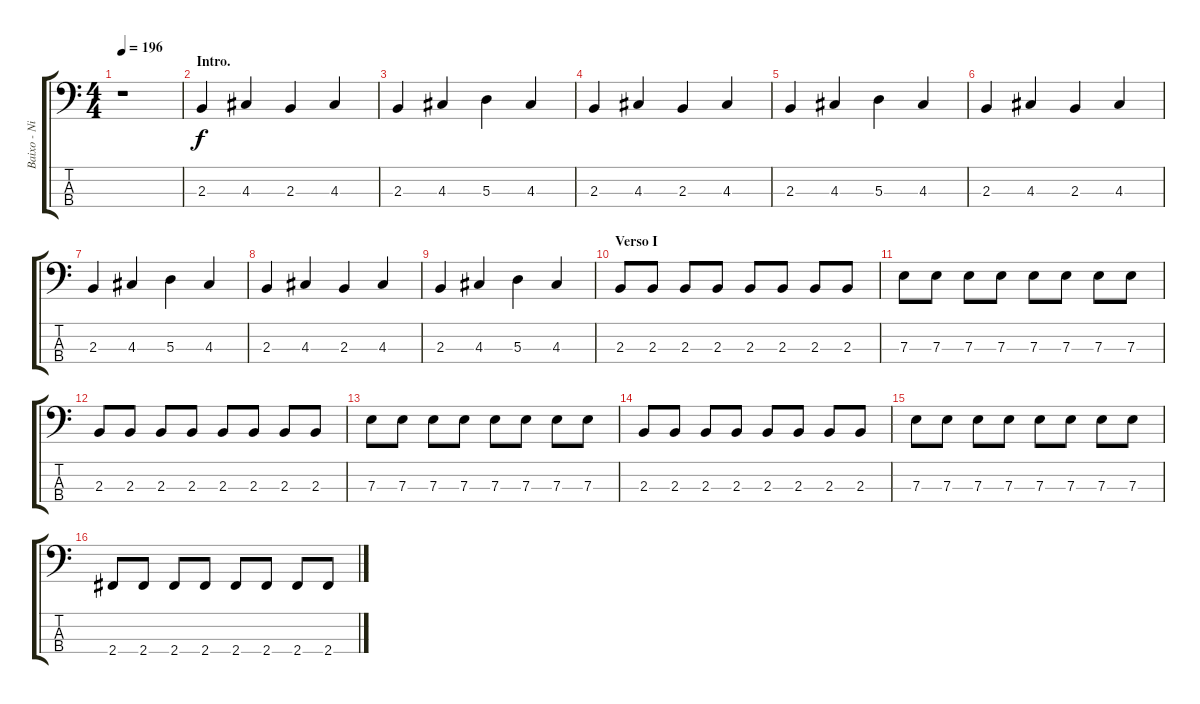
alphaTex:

\track ("Baixo - Nikola" "Baixo - Ni") {instrument electricbasspick}
\staff {score tabs}
\tuning (G2 D2 A1 E1) {hide}
\ts (4 4)
\tempo 196
\clef f4
\ks c
r.1{dy f instrument electricbasspick} |
\section ("" "Intro.")
2.3.4 4.3.4 2.3.4 4.3.4 |
2.3.4 4.3.4 5.3.4 4.3.4 |
2.3.4 4.3.4 2.3.4 4.3.4 |
2.3.4 4.3.4 5.3.4 4.3.4 |
2.3.4 4.3.4 2.3.4 4.3.4 |
2.3.4 4.3.4 5.3.4 4.3.4 |
2.3.4 4.3.4 2.3.4 4.3.4 |
2.3.4 4.3.4 5.3.4 4.3.4 |
\section ("" "Verso I")
2.3.8 2.3.8 2.3.8 2.3.8 2.3.8 2.3.8 2.3.8 2.3.8 |
7.3.8 7.3.8 7.3.8 7.3.8 7.3.8 7.3.8 7.3.8 7.3.8 |
2.3.8 2.3.8 2.3.8 2.3.8 2.3.8 2.3.8 2.3.8 2.3.8 |
7.3.8 7.3.8 7.3.8 7.3.8 7.3.8 7.3.8 7.3.8 7.3.8 |
2.3.8 2.3.8 2.3.8 2.3.8 2.3.8 2.3.8 2.3.8 2.3.8 |
7.3.8 7.3.8 7.3.8 7.3.8 7.3.8 7.3.8 7.3.8 7.3.8 |
2.4.8 2.4.8 2.4.8 2.4.8 2.4.8 2.4.8 2.4.8 2.4.8
